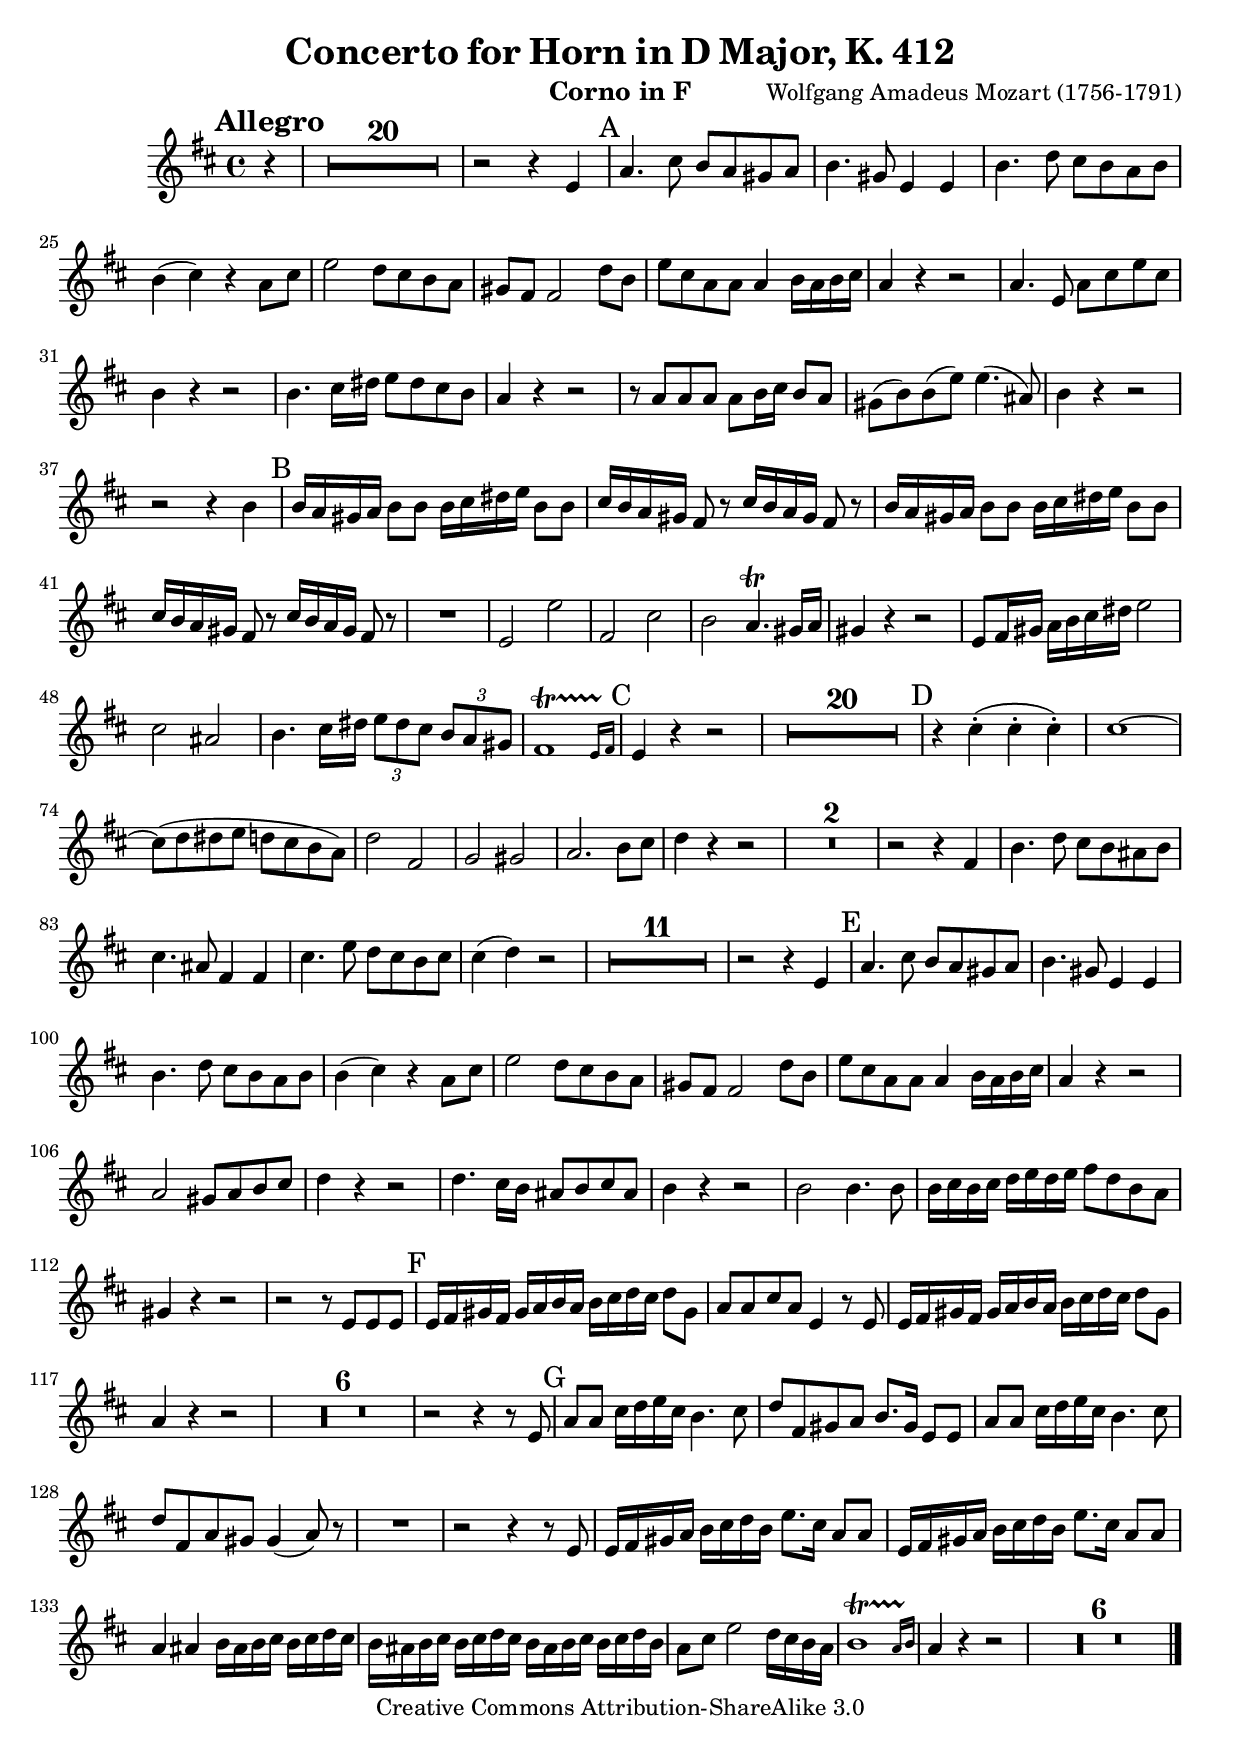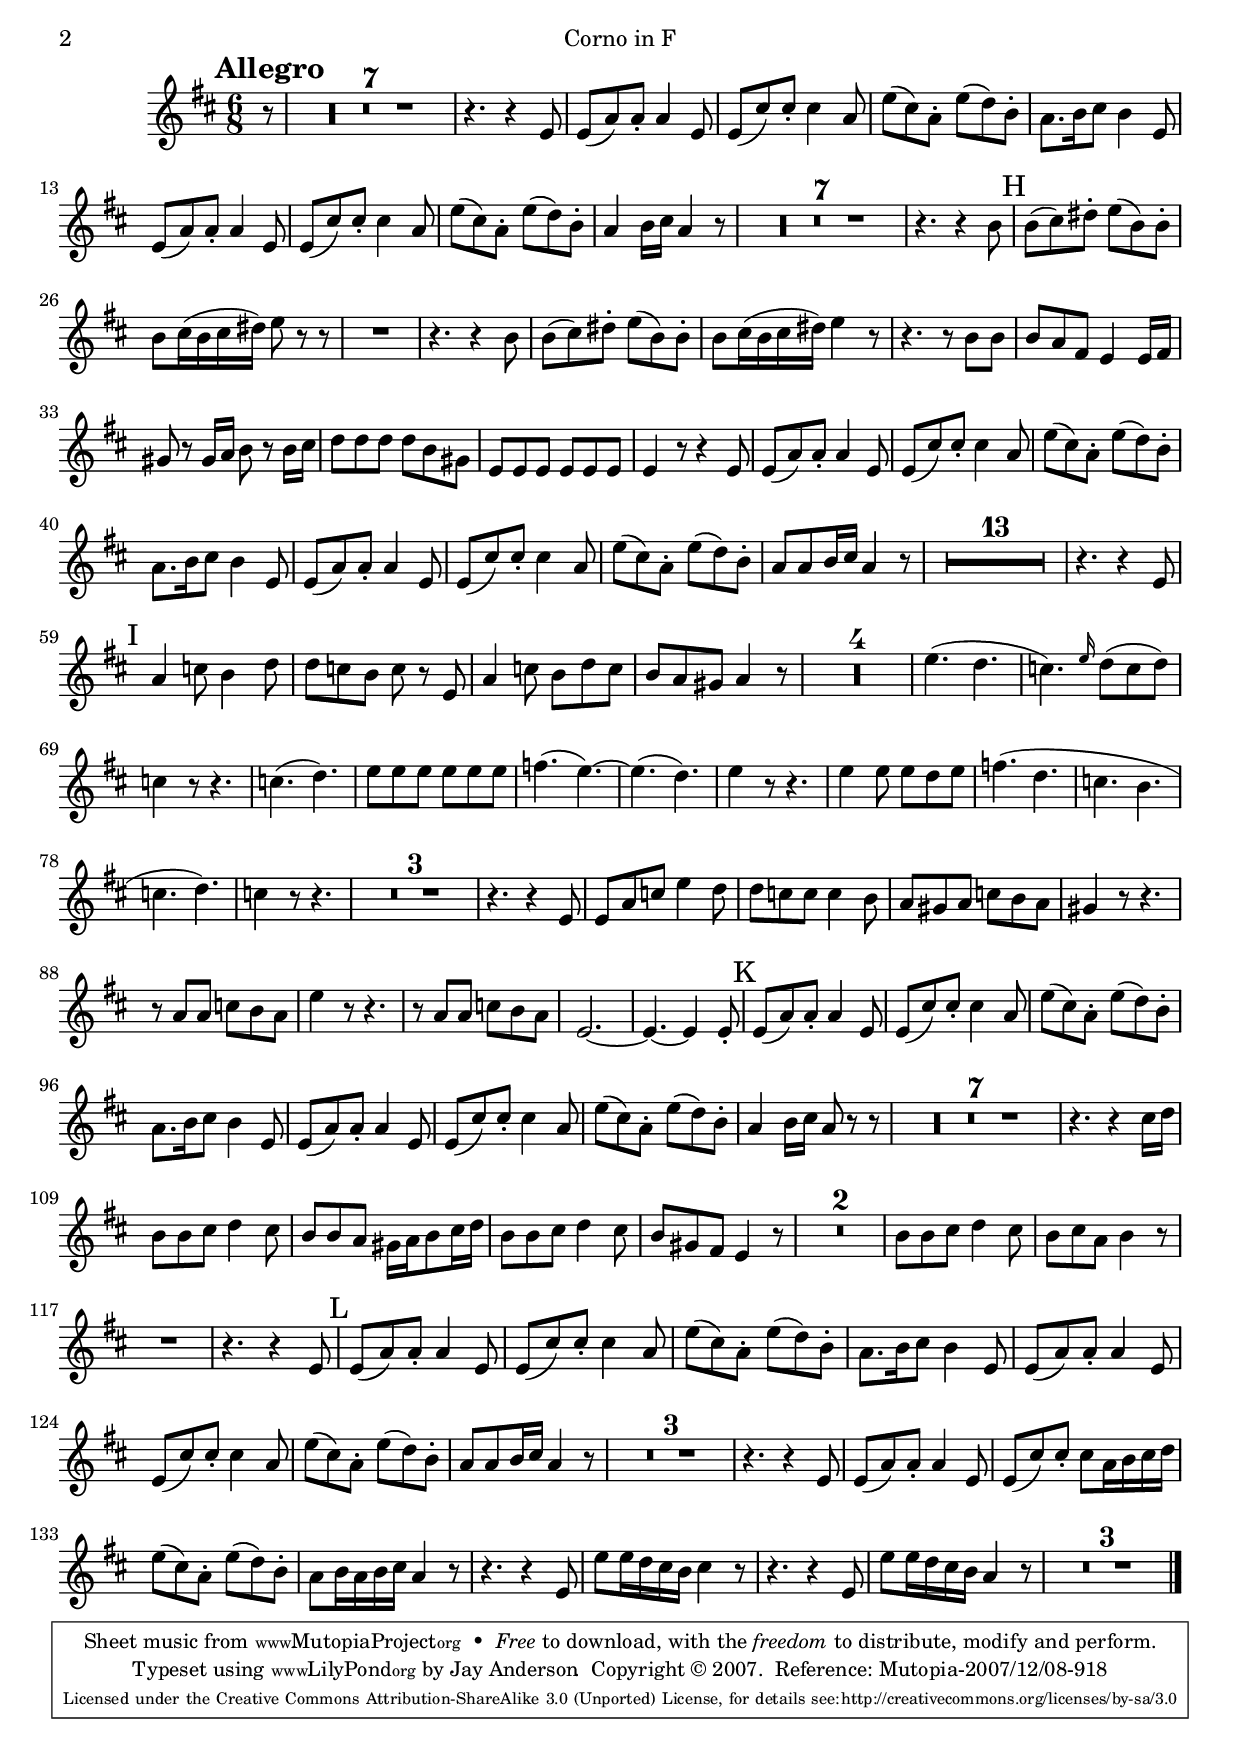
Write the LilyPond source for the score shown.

\version "2.13.10"

\include "defs.lyi"
\version "2.13.10"

hornMvtI = \relative c''
{
  #(define afterGraceFraction (cons 31 32))
  \transposition d
  r4
  R1*20 |
  r2 r4 g4 |
  c4. e8 d c b c |
  d4. b8 g4 g |
  d'4. f8 e d c d |
  d4( e) r c8 e |
  g2 f8 e d c |
  b a a2 f'8 d |
  g e c c c4 d16 c d e |
  c4 r r2 |
  c4. g8 c e g e |
  d4 r r2 |
  d4. e16 fis g8 fis e d |
  c4 r r2 |
  r8 c c c c d16 e d8 c |
  b( d) d( g) g4.( cis,8) |
  d4 r r2 |
  r2 r4 d |
  \repeat unfold 2
  {
    d16 c b c d8 d d16 e fis g d8 d |
    \repeat unfold 2 {e16 d c b a8 r} |
  }
  R1 |
  g2 g' | a, e' |
  d c4.\trill b16 c |
  b4 r r2 |
  g8 a16 b c d e fis g2 |
  e cis |
  d4. e16 fis \times 2/3 {g8 fis e} \times 2/3 {d c b} |
  \afterGrace a1\startTrillSpan {g16[ a]\stopTrillSpan} |
  g4 r r2 |
  R1*20 |
  r4 e'-.( e-. e-.) |
  e1~ |
  e8( f fis g f e d c) |
  f2 a, |
  bes b |
  c2. d8 e |
  f4 r r2 |
  R1*2 |
  r2 r4 a,4 |
  d4. f8 e d cis d |
  e4. cis8 a4 a |
  e'4. g8 f e d e |
  e4( f) r2 |
  R1*11 |
  r2 r4 g,4 |
  c4. e8 d c b c |
  d4. b8 g4 g |
  d'4. f8 e d c d |
  d4( e) r c8 e |
  g2 f8 e d c |
  b a a2 f'8 d |
  g e c c c4 d16 c d e |
  c4 r r2 |
  c2 b8 c d e |
  f4 r r2 |
  f4. e16 d cis8 d e cis |
  d4 r r2 |
  d2 d4. d8 |
  d16 e d e f g f g a8 f d c |
  b4 r r2 |
  r2 r8 g g g |
  g16 a b a b c d c d e f e f8 b, |
  c c e c g4 r8 g |
  g16 a b a b c d c d e f e f8 b, |
  c4 r r2 |
  R1*6 |
  r2 r4 r8 g |
  c c e16 f g e d4. e8 |
  f a, b c d8. b16 g8 g |
  c c e16 f g e d4. e8 |
  f a, c b b4( c8) r |
  R1 |
  r2 r4 r8 g |
  \repeat unfold 2
  {
    g16 a b c d e f d g8. e16 c8 c |
  }
  c4 cis d16 cis d e d e f e |
  d cis d e d e f e d cis d e d e f d |
  c8 e g2 f16 e d c |
  \afterGrace d1\startTrillSpan {c16[ d]\stopTrillSpan} |
  c4 r r2 |
  R1*6 |
}


\version "2.13.10"

hornMvtII = \relative c''
{
  \transposition d
  r8
  R2.*7 |
  r4. r4 g8 |
  g( c) c-. c4 g8 |
  g( e') e-. e4 c8 |
  g'( e) c-. g'( f) d-. |
  c8. d16 e8 d4 g,8 |
  g( c) c-. c4 g8 |
  g( e') e-. e4 c8 |
  g'( e) c-. g'( f) d-. |
  c4 d16 e c4 r8 |

  R2.*7 |
  r4. r4 d8 |
  d( e) fis-. g( d) d-. |
  d e16( d e fis) g8 r r |
  R2. |
  r4. r4 d8 |
  d( e) fis-. g( d) d-. |
  d e16( d e fis) g4 r8 |
  r4. r8 d d |
  d c a g4 g16 a |
  b8 r b16 c d8 r d16 e |
  f8 f f f d b |
  g g g g g g |
  g4 r8 r4 g8 |

  g( c) c-. c4 g8 |
  g( e') e-. e4 c8 |
  g'( e) c-. g'( f) d-. |
  c8. d16 e8 d4 g,8 |
  g( c) c-. c4 g8 |
  g( e') e-. e4 c8 |
  g'( e) c-. g'( f) d-. |
  c c d16 e c4 r8 |

  R2.*13 |
  r4. r4 g8 |
  c4 ees8 d4 f8 |
  f ees d ees r g, |
  c4 ees8 d f ees |
  d c b c4 r8 |
  R2.*4 |
  g'4.( f |
  ees) \grace g16 f8( ees f) |
  ees4 r8 r4. |
  ees4.( f) |
  g8 g g g g g |
  aes4.( g~) |
  g( f) |
  g4 r8 r4. |
  g4 g8 g f g |
  aes4.( f |
  ees d |
  ees f) |
  ees4 r8 r4. |

  R2.*3 |
  r4. r4 g,8 |
  g c ees g4 f8 |
  f ees ees ees4 d8 |
  c b c ees d c |
  b4 r8 r4. |
  r8 c c ees d c |
  g'4 r8 r4. |
  r8 c, c ees d c |
  g2.~ |
  g4.~ g4 g8-. |

  g( c) c-. c4 g8 |
  g( e') e-. e4 c8 |
  g'( e) c-. g'( f) d-. |
  c8. d16 e8 d4 g,8 |
  g( c) c-. c4 g8 |
  g( e') e-. e4 c8 |
  g'( e) c-. g'( f) d-. |
  c4 d16 e c8 r r |

  R2.*7 |
  r4. r4 e16 f |
  d8 d e f4 e8 |
  d d c b16 c d8 e16 f |
  d8 d e f4 e8 |
  d b a g4 r8 |
  R2.*2 |
  d'8 d e f4 e8 |
  d e c d4 r8 |
  R2. |
  r4. r4 g,8 |

  g( c) c-. c4 g8 |
  g( e') e-. e4 c8 |
  g'( e) c-. g'( f) d-. |
  c8. d16 e8 d4 g,8 |
  g( c) c-. c4 g8 |
  g( e') e-. e4 c8 |
  g'( e) c-. g'( f) d-. |
  c c d16 e c4 r8 |

  R2.*3 |
  r4. r4 g8 |
  g( c) c-. c4 g8 |
  g( e') e-. e c16 d e f |
  g8( e) c-. g'( f) d-. |
  c d16 c d e c4 r8 |
  r4. r4 g8 |
  g' g16 f e d e4 r8 |
  r4. r4 g,8 |
  g' g16 f e d c4 r8 |
  R2.*3 |
}



instrument = "Corno in F"

\paper
{
  ragged-last-bottom = ##f
}

\book
{
  \include "Header.lyi"
  \score
  {
    \new Staff
    {
      \key d \major
      \set Score.skipBars = ##t
      << \transpose f d \hornMvtI \outlineMvtI >>
    }
  }
  \score
  {
    \new Staff
    {
      \key d \major
      \set Score.skipBars = ##t
      << \transpose f d \hornMvtII \outlineMvtII >>
    }
  }
}

